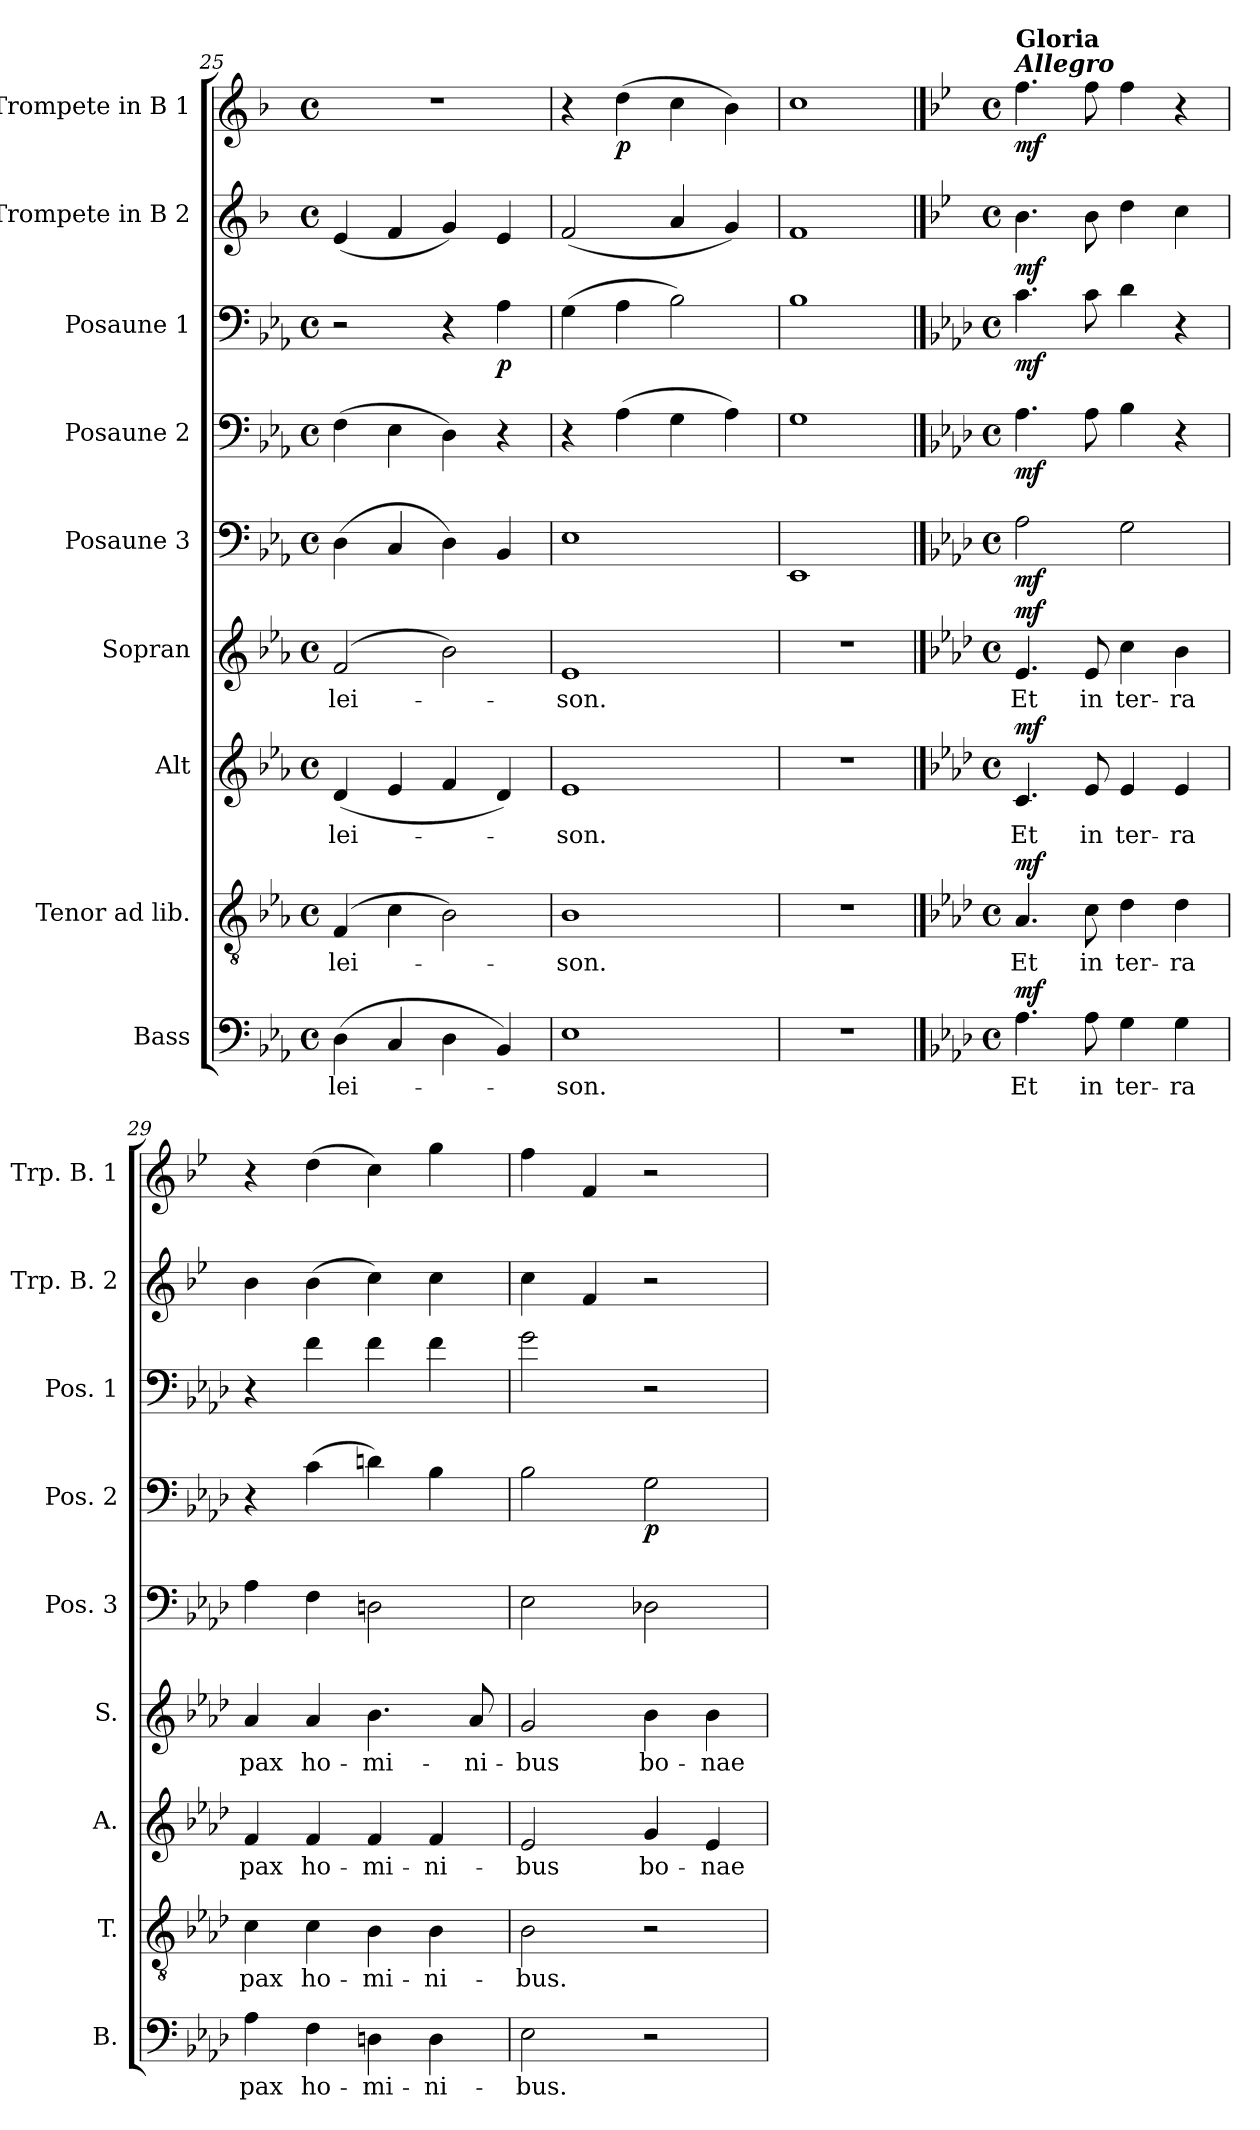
**kern	**text	**dynam	**kern	**text	**dynam	**kern	**text	**dynam	**kern	**text	**dynam	**kern	**dynam	**kern	**dynam	**kern	**dynam	**kern	**dynam	**kern	**dynam
*part9	*part9	*part9	*part8	*part8	*part8	*part7	*part7	*part7	*part6	*part6	*part6	*part5	*part5	*part4	*part4	*part3	*part3	*part2	*part2	*part1	*part1
*staff9	*staff9	*staff9	*staff8	*staff8	*staff8	*staff7	*staff7	*staff7	*staff6	*staff6	*staff6	*staff5	*staff5	*staff4	*staff4	*staff3	*staff3	*staff2	*staff2	*staff1	*staff1
*I"Bass	*	*	*I"Tenor ad lib.	*	*	*I"Alt	*	*	*I"Sopran	*	*	*I"Posaune 3	*	*I"Posaune 2	*	*I"Posaune 1	*	*I"Trompete in B 2	*	*I"Trompete in B 1	*
*I'B.	*	*	*I'T.	*	*	*I'A.	*	*	*I'S.	*	*	*I'Pos. 3	*	*I'Pos. 2	*	*I'Pos. 1	*	*I'Trp. B. 2	*	*I'Trp. B. 1	*
*clefF4	*	*	*clefGv2	*	*	*clefG2	*	*	*clefG2	*	*	*clefF4	*	*clefF4	*	*clefF4	*	*clefG2	*	*clefG2	*
*	*	*	*	*	*	*	*	*	*	*	*	*	*	*	*	*	*	*ITrd1c2	*	*ITrd1c2	*
*k[b-e-a-]	*	*	*k[b-e-a-]	*	*	*k[b-e-a-]	*	*	*k[b-e-a-]	*	*	*k[b-e-a-]	*	*k[b-e-a-]	*	*k[b-e-a-]	*	*k[b-e-a-]	*	*k[b-e-a-]	*
*E-:	*	*	*E-:	*	*	*E-:	*	*	*E-:	*	*	*E-:	*	*E-:	*	*E-:	*	*E-:	*	*E-:	*
*M4/4	*	*	*M4/4	*	*	*M4/4	*	*	*M4/4	*	*	*M4/4	*	*M4/4	*	*M4/4	*	*M4/4	*	*M4/4	*
*met(c)	*	*	*met(c)	*	*	*met(c)	*	*	*met(c)	*	*	*met(c)	*	*met(c)	*	*met(c)	*	*met(c)	*	*met(c)	*
=25	=25	=25	=25	=25	=25	=25	=25	=25	=25	=25	=25	=25	=25	=25	=25	=25	=25	=25	=25	=25	=25
!	!LO:LY:b	!	!	!LO:LY:b	!	!	!LO:LY:b	!	!	!LO:LY:b	!	!	!	!	!	!	!	!	!	!	!
(>4D\	-lei-	.	(4F/	-lei-	.	(<4d/	-lei-	.	(2f/	-lei-	.	(>4D\	.	(>4F\	.	2r	.	(<4d/	.	1r	.
4C/	.	.	4c\	.	.	4e-/	.	.	.	.	.	4C/	.	4E-\	.	.	.	4e-/	.	.	.
4D\	.	.	2B-\)	.	.	4f/	.	.	2b-\)	.	.	4D\)	.	4D\)	.	4r	.	4f/)	.	.	.
!	!	!	!	!	!	!	!	!	!	!	!	!	!	!	!	!	!LO:DY:b	!	!	!	!
4BB-/)	.	.	.	.	.	4d/)	.	.	.	.	.	4BB-/	.	4r	.	4A-\	p	4d/	.	.	.
=26	=26	=26	=26	=26	=26	=26	=26	=26	=26	=26	=26	=26	=26	=26	=26	=26	=26	=26	=26	=26	=26
!	!LO:LY:b	!	!	!LO:LY:b	!	!	!LO:LY:b	!	!	!LO:LY:b	!	!	!	!	!	!	!	!	!	!	!
1E-	-son.	.	1B-	-son.	.	1e-	-son.	.	1e-	-son.	.	1E-	.	4r	.	(>4G\	.	(<2e-/	.	4r	.
!	!	!	!	!	!	!	!	!	!	!	!	!	!	!	!	!	!	!	!	!	!LO:DY:b
.	.	.	.	.	.	.	.	.	.	.	.	.	.	(>4A-\	.	4A-\	.	.	.	(>4cc\	p
.	.	.	.	.	.	.	.	.	.	.	.	.	.	4G\	.	2B-\)	.	4g/	.	4b-\	.
.	.	.	.	.	.	.	.	.	.	.	.	.	.	4A-\)	.	.	.	4f/)	.	4a-\)	.
=27	=27	=27	=27	=27	=27	=27	=27	=27	=27	=27	=27	=27	=27	=27	=27	=27	=27	=27	=27	=27	=27
1r	.	.	1r	.	.	1r	.	.	1r	.	.	1EE-	.	1G	.	1B-	.	1e-	.	1b-	.
!!LO:PB:g=z
==28	==28	==28	==28	==28	==28	==28	==28	==28	==28	==28	==28	==28	==28	==28	==28	==28	==28	==28	==28	==28	==28
*k[b-e-a-d-]	*	*	*k[b-e-a-d-]	*	*	*k[b-e-a-d-]	*	*	*k[b-e-a-d-]	*	*	*k[b-e-a-d-]	*	*k[b-e-a-d-]	*	*k[b-e-a-d-]	*	*k[b-e-a-d-]	*	*k[b-e-a-d-]	*
*A-:	*	*	*A-:	*	*	*A-:	*	*	*A-:	*	*	*A-:	*	*A-:	*	*A-:	*	*A-:	*	*A-:	*
*M4/4	*	*	*M4/4	*	*	*M4/4	*	*	*M4/4	*	*	*M4/4	*	*M4/4	*	*M4/4	*	*M4/4	*	*M4/4	*
*met(c)	*	*	*met(c)	*	*	*met(c)	*	*	*met(c)	*	*	*met(c)	*	*met(c)	*	*met(c)	*	*met(c)	*	*met(c)	*
!	!	!	!	!	!	!	!	!	!	!	!	!	!	!	!	!	!	!	!	!LO:TX:a:Bi:t=Allegro	!
!	!	!	!	!	!	!	!	!	!	!	!	!	!	!	!	!	!	!	!	!LO:TX:a:B:t=Gloria	!
!	!LO:LY:b	!LO:DY:a	!	!LO:LY:b	!LO:DY:a	!	!LO:LY:b	!LO:DY:a	!	!LO:LY:b	!LO:DY:a	!	!LO:DY:b	!	!LO:DY:b	!	!LO:DY:b	!	!LO:DY:b	!	!LO:DY:b
4.A-\	Et	mf	4.A-/	Et	mf	4.c/	Et	mf	4.e-/	Et	mf	2A-\	mf	4.A-\	mf	4.c\	mf	4.a-\	mf	4.ee-\	mf
!	!LO:LY:b	!	!	!LO:LY:b	!	!	!LO:LY:b	!	!	!LO:LY:b	!	!	!	!	!	!	!	!	!	!	!
8A-\	in	.	8c\	in	.	8e-/	in	.	8e-/	in	.	.	.	8A-\	.	8c\	.	8a-\	.	8ee-\	.
!	!LO:LY:b	!	!	!LO:LY:b	!	!	!LO:LY:b	!	!	!LO:LY:b	!	!	!	!	!	!	!	!	!	!	!
4G\	ter-	.	4d-\	ter-	.	4e-/	ter-	.	4cc\	ter-	.	2G\	.	4B-\	.	4d-\	.	4cc\	.	4ee-\	.
!	!LO:LY:b	!	!	!LO:LY:b	!	!	!LO:LY:b	!	!	!LO:LY:b	!	!	!	!	!	!	!	!	!	!	!
4G\	-ra	.	4d-\	-ra	.	4e-/	-ra	.	4b-\	-ra	.	.	.	4r	.	4r	.	4b-\	.	4r	.
=29	=29	=29	=29	=29	=29	=29	=29	=29	=29	=29	=29	=29	=29	=29	=29	=29	=29	=29	=29	=29	=29
!	!LO:LY:b	!	!	!LO:LY:b	!	!	!LO:LY:b	!	!	!LO:LY:b	!	!	!	!	!	!	!	!	!	!	!
4A-\	pax	.	4c\	pax	.	4f/	pax	.	4a-/	pax	.	4A-\	.	4r	.	4r	.	4a-\	.	4r	.
!	!LO:LY:b	!	!	!LO:LY:b	!	!	!LO:LY:b	!	!	!LO:LY:b	!	!	!	!	!	!	!	!	!	!	!
4F\	ho-	.	4c\	ho-	.	4f/	ho-	.	4a-/	ho-	.	4F\	.	(>4c\	.	4f\	.	(>4a-\	.	(>4cc\	.
!	!LO:LY:b	!	!	!LO:LY:b	!	!	!LO:LY:b	!	!	!LO:LY:b	!	!	!	!	!	!	!	!	!	!	!
4Dn\	-mi-	.	4B-\	-mi-	.	4f/	-mi-	.	4.b-\	-mi-	.	2Dn\	.	4dn\)	.	4f\	.	4b-\)	.	4b-\)	.
!	!LO:LY:b	!	!	!LO:LY:b	!	!	!LO:LY:b	!	!	!	!	!	!	!	!	!	!	!	!	!	!
4D\	-ni-	.	4B-\	-ni-	.	4f/	-ni-	.	.	.	.	.	.	4B-\	.	4f\	.	4b-\	.	4ff\	.
!	!	!	!	!	!	!	!	!	!	!LO:LY:b	!	!	!	!	!	!	!	!	!	!	!
.	.	.	.	.	.	.	.	.	8a-/	-ni-	.	.	.	.	.	.	.	.	.	.	.
=30	=30	=30	=30	=30	=30	=30	=30	=30	=30	=30	=30	=30	=30	=30	=30	=30	=30	=30	=30	=30	=30
!	!LO:LY:b	!	!	!LO:LY:b	!	!	!LO:LY:b	!	!	!LO:LY:b	!	!	!	!	!	!	!	!	!	!	!
2E-\	-bus.	.	2B-\	-bus.	.	2e-/	-bus	.	2g/	-bus	.	2E-\	.	2B-\	.	2g\	.	4b-\	.	4ee-\	.
.	.	.	.	.	.	.	.	.	.	.	.	.	.	.	.	.	.	4e-/	.	4e-/	.
!	!	!	!	!	!	!	!LO:LY:b	!	!	!LO:LY:b	!	!	!	!	!LO:DY:b	!	!	!	!	!	!
2r	.	.	2r	.	.	4g/	bo-	.	4b-\	bo-	.	2D-X\	.	2G\	p	2r	.	2r	.	2r	.
!	!	!	!	!	!	!	!LO:LY:b	!	!	!LO:LY:b	!	!	!	!	!	!	!	!	!	!	!
.	.	.	.	.	.	4e-/	-nae	.	4b-\	-nae	.	.	.	.	.	.	.	.	.	.	.
=	=	=	=	=	=	=	=	=	=	=	=	=	=	=	=	=	=	=	=	=	=
*-	*-	*-	*-	*-	*-	*-	*-	*-	*-	*-	*-	*-	*-	*-	*-	*-	*-	*-	*-	*-	*-
